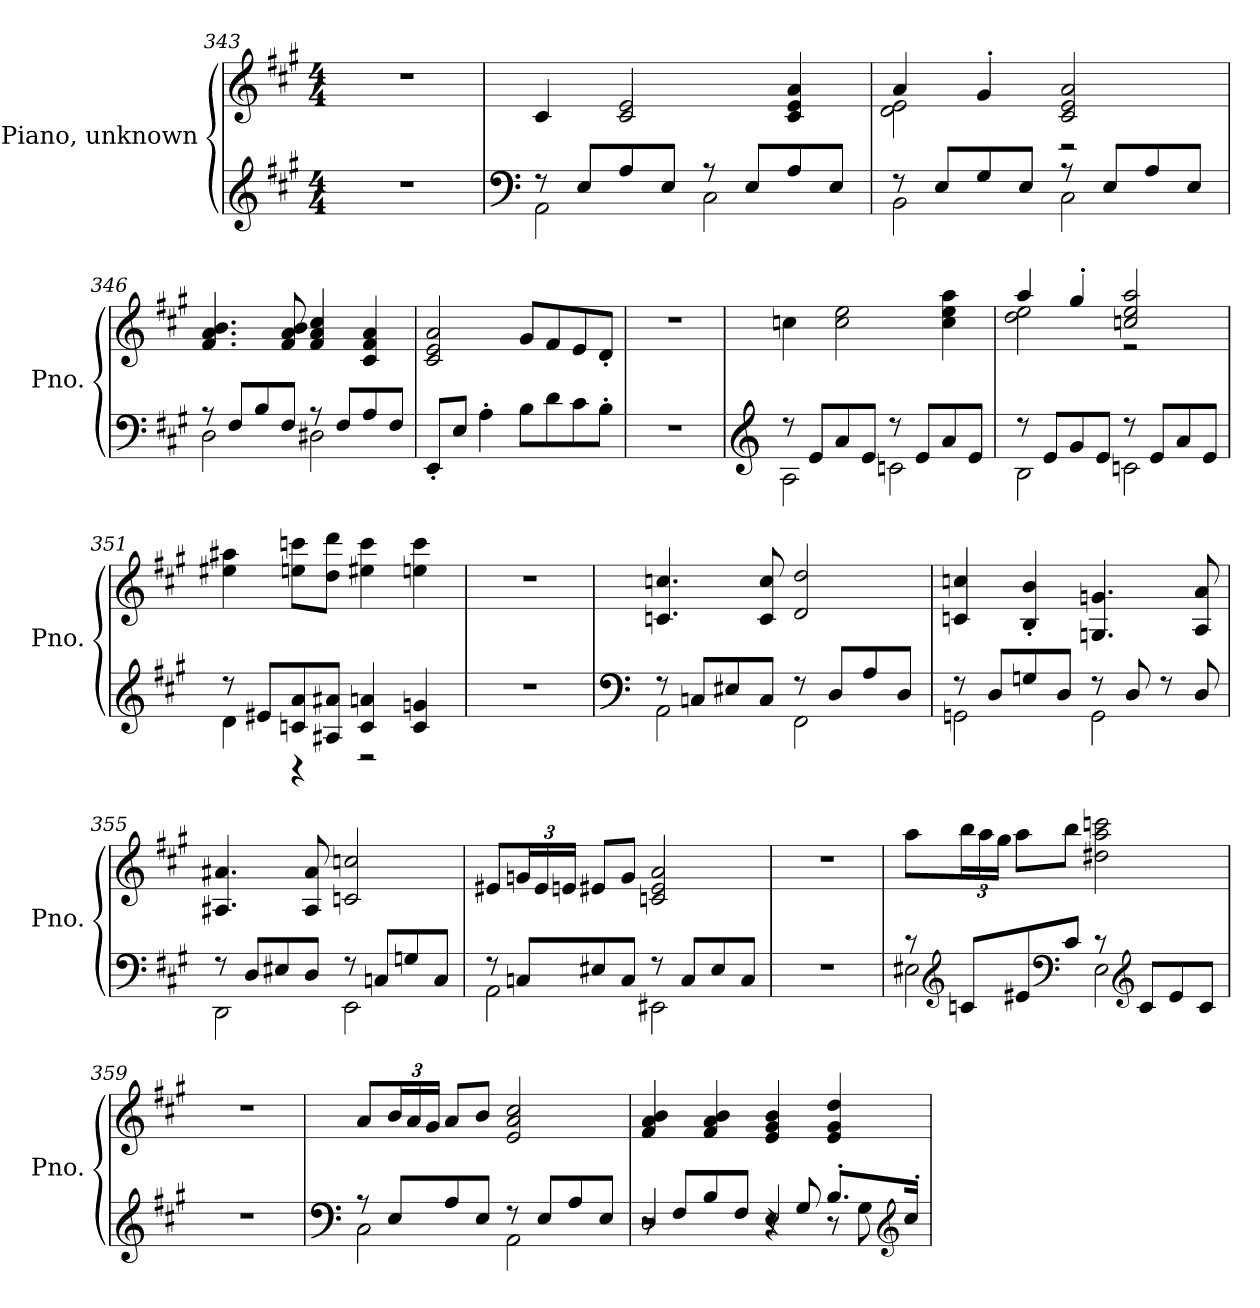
**kern	**kern
*part1	*part1
*staff2	*staff1
*I"Piano, unknown	*
*I'Pno.	*
*clefG2	*clefG2
*k[f#c#g#]	*k[f#c#g#]
*M4/4	*M4/4
=343	=343
1r	1r
=344	=344
*clefF4	*
*^	*
8r	2AA\	4c#/
8E/L	.	.
8A/	.	2c#/ 2e/
8E/J	.	.
8r	2C#\	.
8E/L	.	.
8A/	.	4c#/ 4e/ 4a/
8E/J	.	.
=345	=345	=345
*	*	*^
8r	2BB\	4a/	2d\ 2e\
8E/L	.	.	.
8G#/	.	4g#'/	.
8E/J	.	.	.
8r	2C#\	2c#/ 2e/ 2a/	2r
8E/L	.	.	.
8A/	.	.	.
8E/J	.	.	.
*	*	*v	*v
!!LO:LB:g=z
=346	=346	=346
8r	2D\	4.f#/ 4.a/ 4.b/
8F#/L	.	.
8B/	.	.
8F#/J	.	8f#/ 8a/ 8b/
8r	2D#X\	4f#/ 4a/ 4cc#/
8F#/L	.	.
8A/	.	4c#/ 4f#/ 4a/
8F#/J	.	.
*v	*v	*
=347	=347
8EE'/L	2c#/ 2e/ 2a/
8E/J	.
4A'\	.
8B\L	8g#/L
8d\	8f#/
8c#\	8e/
8B'\J	8d'/J
=348	=348
1r	1r
=349	=349
*clefG2	*
*^	*
8r	2A\	4ccn\
8e/L	.	.
8a/	.	2cc\ 2ee\
8e/J	.	.
8r	2cn\	.
8e/L	.	.
8a/	.	4cc\ 4ee\ 4aa\
8e/J	.	.
=350	=350	=350
*	*	*^
8r	2B\	4aa/	2dd\ 2ee\
8e/L	.	.	.
8g#/	.	4gg#'/	.
8e/J	.	.	.
8r	2cn\	2ccn/ 2ee/ 2aa/	2r
8e/L	.	.	.
8a/	.	.	.
8e/J	.	.	.
*	*	*v	*v
!!LO:PB:g=z
=351	=351	=351
8r	4d\	4ee#X\ 4aa#X\
8e#X/L	.	.
8cn/ 8a/	4r	8een\ 8cccn\L
8A#X/ 8a#X/J	.	8dd\ 8ddd\J
4c/ 4an/	2r	4ee#X\ 4ccc\
4c/ 4gn/	.	4een\ 4ccc\
*v	*v	*
=352	=352
1r	1r
=353	=353
*clefF4	*
*^	*
8r	2AA\	4.cn/ 4.ccn/
8Cn/L	.	.
8E#X/	.	.
8C/J	.	8c/ 8cc/
8r	2FF#\	2d/ 2dd/
8D/L	.	.
8A/	.	.
8D/J	.	.
=354	=354	=354
8r	2GGn\	4cn/ 4ccn/
8D/L	.	.
8Gn/	.	4B/' 4b/'
8D/J	.	.
8r	2GG\	4.Gn/ 4.gn/
8D/	.	.
8r	.	.
8D/	.	8A/ 8a/
!!LO:LB:g=z
=355	=355	=355
8r	2DD\	4.A#X/ 4.a#X/
8D/L	.	.
8E#X/	.	.
8D/J	.	8A#/ 8a#/
8r	2EE\	2cn/ 2ccn/
8Cn/L	.	.
8Gn/	.	.
8C/J	.	.
=356	=356	=356
8r	2AA\	8e#X/L
*	*	*Xbrackettup
8Cn/L	.	24gn/L
.	.	24e#/
.	.	24en/JJ
8E#X/	.	8e#X/L
8C/J	.	8g/J
8r	2EE#X\	2cn/ 2e#/ 2a/
8C/L	.	.
8E#/	.	.
8C/J	.	.
*v	*v	*
=357	=357
1r	1r
!!LO:LB:g=z
=358	=358
*^	*
8r	2E#X\	8aa\L
*clefG2	*	*
8cn/L	.	24bb\L
.	.	24aa\
.	.	24gg#\JJ
8e#X/	.	8aa\L
*clefF4	*	*
8c/J	.	8bb\J
8r	2E#\	2dd#X\ 2aa\ 2cccn\
*clefG2	*	*
8c/L	.	.
8e#/	.	.
8c/J	.	.
*v	*v	*
=359	=359
1r	1r
=360	=360
*clefF4	*
*^	*
8r	2C#\	8a/L
8E/L	.	24b/L
.	.	24a/
.	.	24g#/JJ
8A/	.	8a/L
8E/J	.	8b/J
8r	2AA\	2e/ 2a/ 2cc#/
8E/L	.	.
8A/	.	.
8E/J	.	.
!!LO:LB:g=z
=361	=361	=361
*	*^	*
8r	2r	2D/	4f#/ 4a/ 4b/
8F#/L	.	.	.
8B/	.	.	4f#/ 4a/ 4b/
8F#/J	.	.	.
8r	4r	2E/	4e/ 4g#/ 4b/
8G#/	.	.	.
8.B'/L	8r	.	4e/ 4g#/ 4dd/
.	8G#\	.	.
*clefG2	*	*	*
16cc#'/Jk	.	.	.
*v	*v	*v	*
=	=
*-	*-
